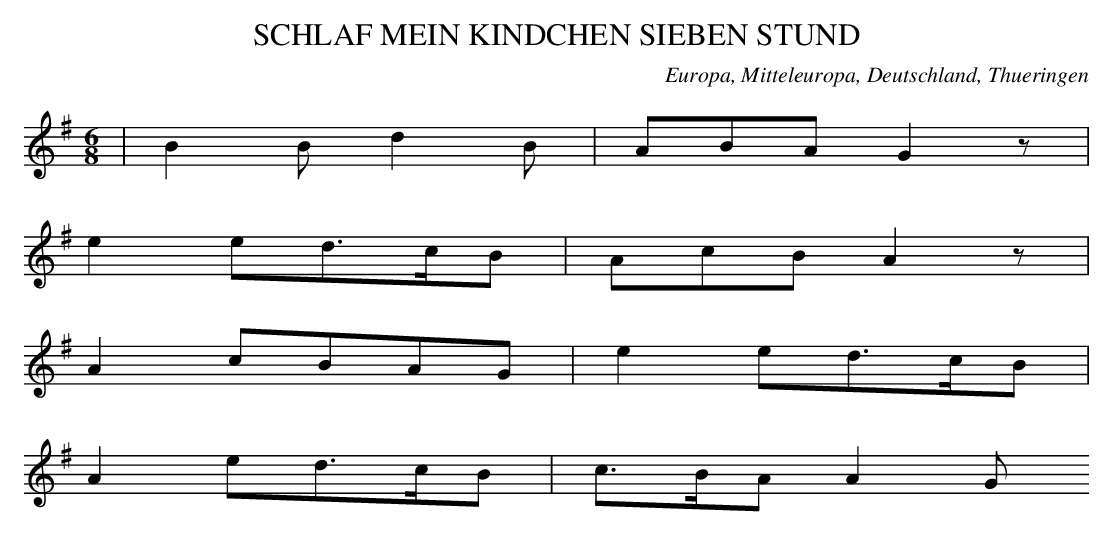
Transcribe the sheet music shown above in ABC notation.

X:1
T: SCHLAF MEIN KINDCHEN SIEBEN STUND
O: Europa, Mitteleuropa, Deutschland, Thueringen
M: 6/8
L: 1/16
K: G
 | B4B2d4B2 | A2B2A2G4z2 |
e4e2d3cB2 | A2c2B2A4z2 |
A4c2B2A2G2 | e4e2d3cB2 |
A4e2d3cB2 | c3BA2A4G2
